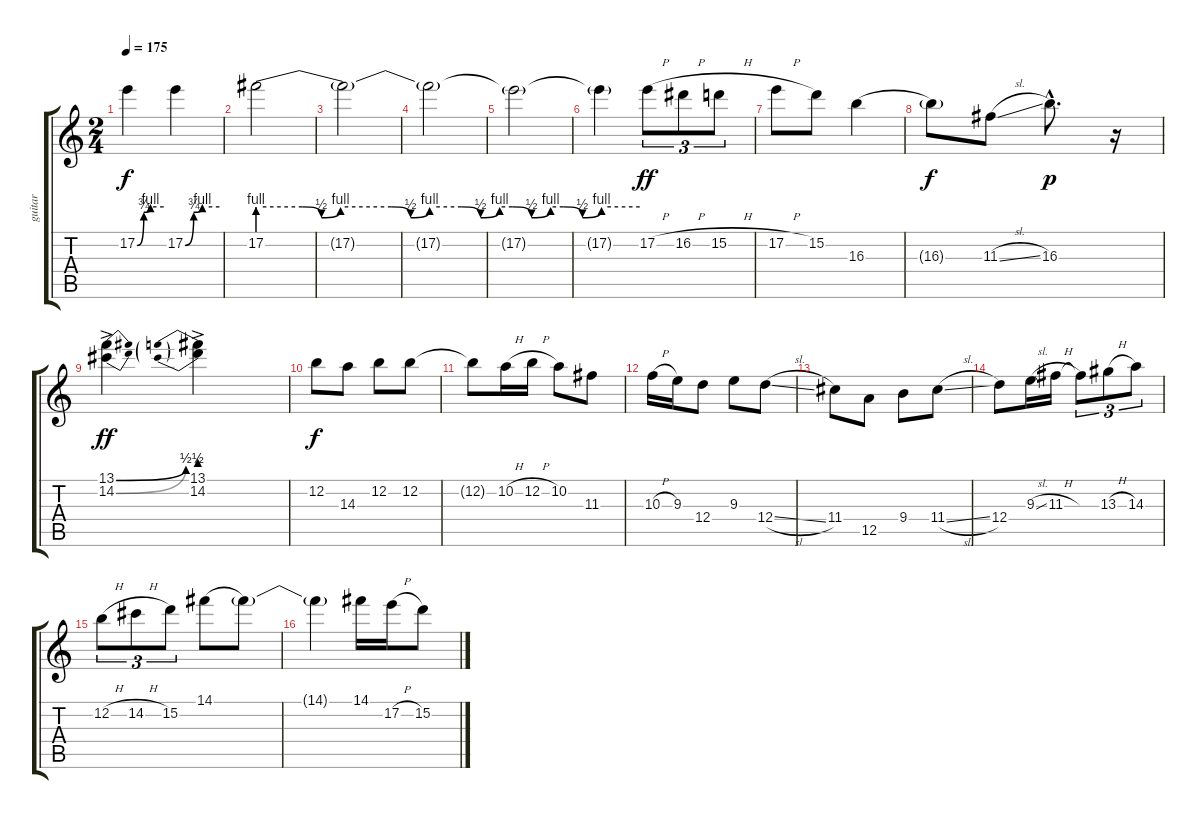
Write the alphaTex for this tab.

\track ("guitar" "guitar") {instrument distortionguitar}
\staff {score tabs}
\tuning (E4 B3 G3 D3 A2 E2) {hide}
\ts (2 4)
\tempo 175
\clef g2
\ks c
17.2{be (custom 0 0 15 3 30 4 60 4)}.4{dy f} 17.2{be (custom 0 0 15 3 30 4 60 4)}.4 |
17.2{be (custom 0 4 7 4 10 2 13 4 21 4 24 2 27 4 32 4 35 2 38 4 40 4 43 2 46 4 48 4 51 2 54 4 60 4)}.2 |
17.2{t}.2 |
17.2{t}.2 |
17.2{t}.2 |
17.2{t}.4 17.2{h}.8{tu (3 2) dy ff} 16.2{h}.8{tu (3 2)} 15.2{h}.8{tu (3 2)} |
17.2{h}.8 15.2.8 16.3{be (hold 0 0 60 0)}.4 |
16.3{t}.8{dy f} 11.3{sl}.8 16.3{hac}.8{d dy p} r.16 |
(13.1{be (bend 0 0 60 2) ac} 14.2{be (bend 0 0 60 2) ac}).4{dy ff} (13.1{be (prebend 0 2 60 2)} 14.2{be (prebend 0 2 60 2) ac}).4 |
12.2.8{dy f} 14.3.8 12.2.8 12.2.8 |
12.2{t}.8 10.2{h}.16 12.2{h}.16 10.2.8 11.3.8 |
10.3{h}.16 9.3.16 12.4.8 9.3.8 12.4{sl}.8 |
11.4.8 12.5.8 9.4.8 11.4{sl}.8 |
12.4.8 9.3{sl}.16 11.3{h}.16 11.3{t}.8{tu (3 2)} 13.3{h}.8{tu (3 2)} 14.3.8{tu (3 2)} |
12.2{h}.8{tu (3 2)} 14.2{h}.8{tu (3 2)} 15.2.8{tu (3 2)} 14.1{be (hold 0 0 60 0)}.8 14.1{t}.8 |
14.1{t}.4 14.1.16 17.2{h}.16 15.2.8
